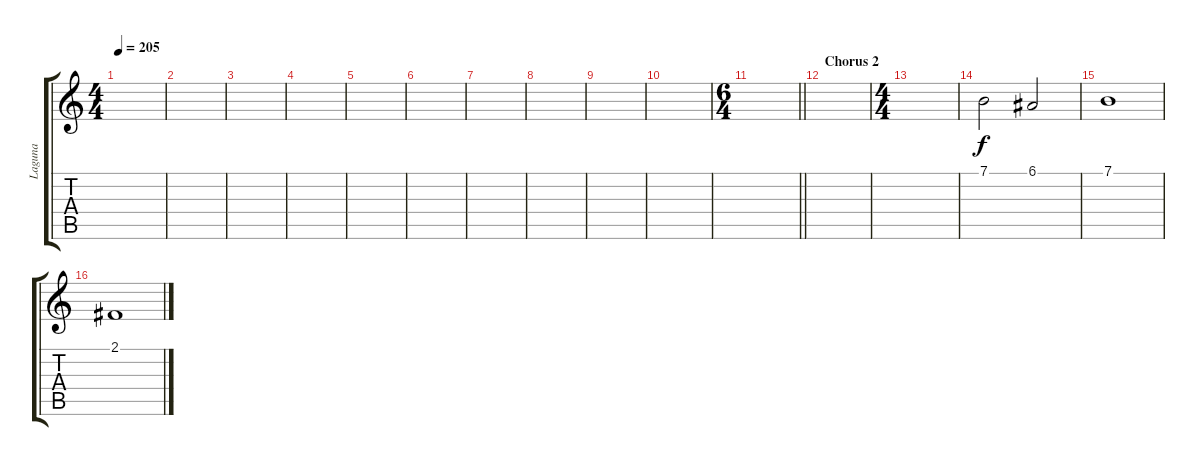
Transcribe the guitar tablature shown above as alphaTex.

\track ("Laguna" "Laguna") {instrument pad8sweep}
\staff {score tabs}
\tuning (E4 B3 G3 D3 A2 E2) {hide}
\ts (4 4)
\tempo 205
\clef g2
\ks c
|
|
|
|
|
|
|
|
|
|
\ts (6 4)
\barLineRight lightlight
|
\section ("" "Chorus 2")
|
\ts (4 4)
|
7.1.2 6.1.2 |
7.1.1 |
2.1.1
